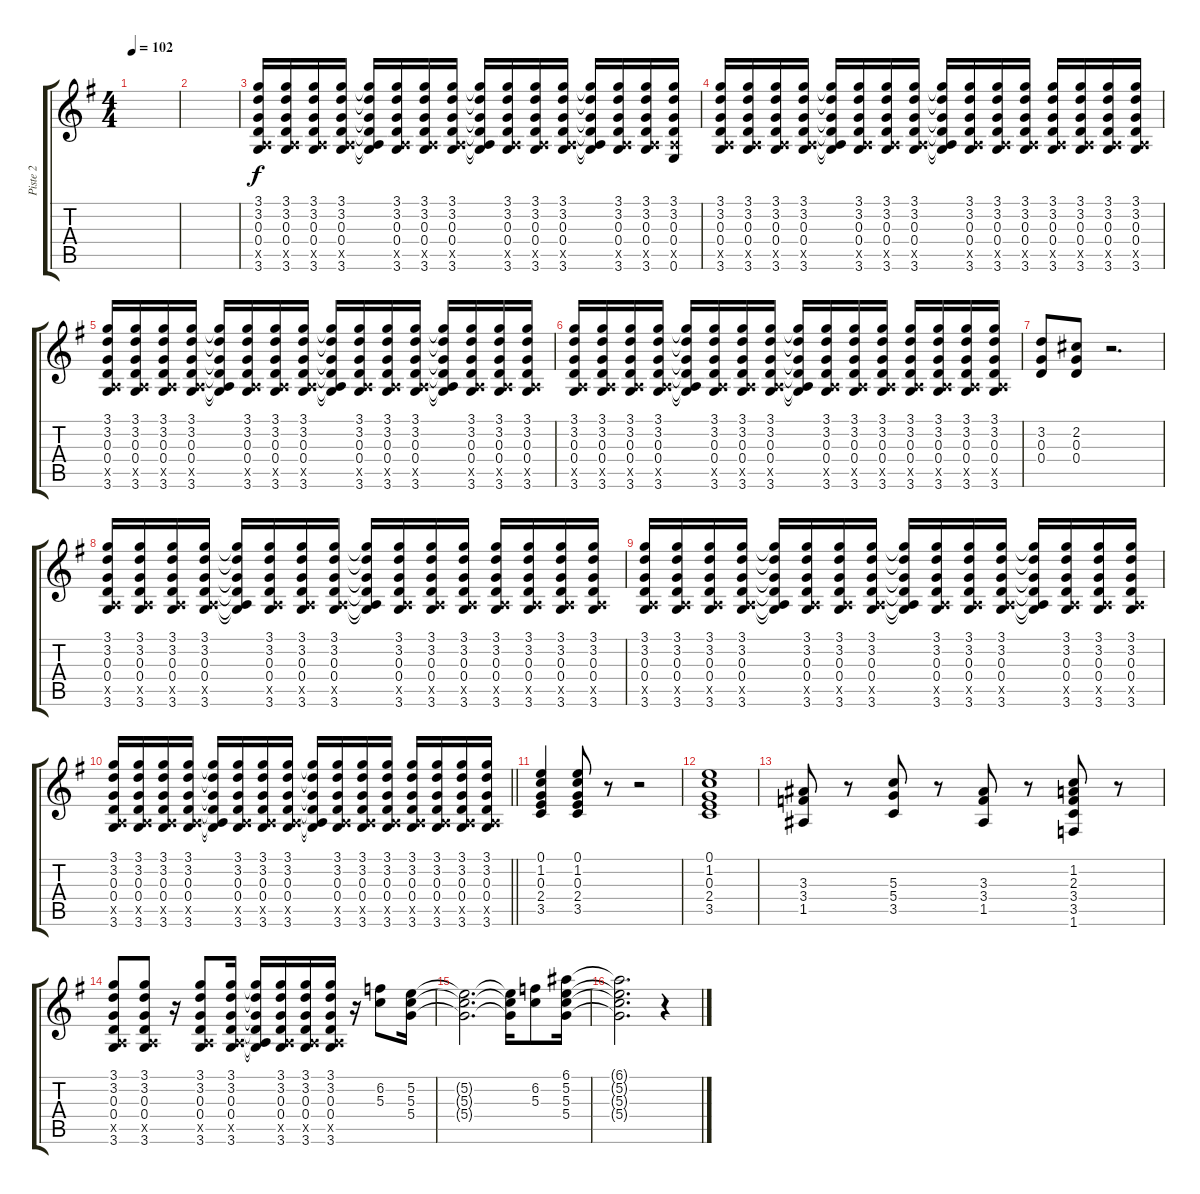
\track ("Piste 2" "Piste 2") {instrument acousticguitarsteel}
\staff {score tabs}
\tuning (E4 B3 G3 D3 A2 E2) {hide}
\ts (4 4)
\tempo 102
\clef g2
\ks g
|
|
(3.1 3.2 0.3 0.4 0.5{x} 3.6).16 (3.1 3.2 0.3 0.4 0.5{x} 3.6).16 (3.1 3.2 0.3 0.4 0.5{x} 3.6).16 (3.1 3.2 0.3 0.4 0.5{x} 3.6).16 (3.1{t} 3.2{t} 0.3{t} 0.4{t} 0.5{t} 3.6{t}).16 (3.1 3.2 0.3 0.4 0.5{x} 3.6).16 (3.1 3.2 0.3 0.4 0.5{x} 3.6).16 (3.1 3.2 0.3 0.4 0.5{x} 3.6).16 (3.1{t} 3.2{t} 0.3{t} 0.4{t} 0.5{t} 3.6{t}).16 (3.1 3.2 0.3 0.4 0.5{x} 3.6).16 (3.1 3.2 0.3 0.4 0.5{x} 3.6).16 (3.1 3.2 0.3 0.4 0.5{x} 3.6).16 (3.1{t} 3.2{t} 0.3{t} 0.4{t} 0.5{t} 3.6{t}).16 (3.1 3.2 0.3 0.4 0.5{x} 3.6).16 (3.1 3.2 0.3 0.4 0.5{x} 3.6).16 (3.1 3.2 0.3 0.4 0.5{x} 0.6).16 |
(3.1 3.2 0.3 0.4 0.5{x} 3.6).16 (3.1 3.2 0.3 0.4 0.5{x} 3.6).16 (3.1 3.2 0.3 0.4 0.5{x} 3.6).16 (3.1 3.2 0.3 0.4 0.5{x} 3.6).16 (3.1{t} 3.2{t} 0.3{t} 0.4{t} 0.5{t} 3.6{t}).16 (3.1 3.2 0.3 0.4 0.5{x} 3.6).16 (3.1 3.2 0.3 0.4 0.5{x} 3.6).16 (3.1 3.2 0.3 0.4 0.5{x} 3.6).16 (3.1{t} 3.2{t} 0.3{t} 0.4{t} 0.5{t} 3.6{t}).16 (3.1 3.2 0.3 0.4 0.5{x} 3.6).16 (3.1 3.2 0.3 0.4 0.5{x} 3.6).16 (3.1 3.2 0.3 0.4 0.5{x} 3.6).16 (3.1 3.2 0.3 0.4 0.5{x} 3.6).16 (3.1 3.2 0.3 0.4 0.5{x} 3.6).16 (3.1 3.2 0.3 0.4 0.5{x} 3.6).16 (3.1 3.2 0.3 0.4 0.5{x} 3.6).16 |
(3.1 3.2 0.3 0.4 0.5{x} 3.6).16 (3.1 3.2 0.3 0.4 0.5{x} 3.6).16 (3.1 3.2 0.3 0.4 0.5{x} 3.6).16 (3.1 3.2 0.3 0.4 0.5{x} 3.6).16 (3.1{t} 3.2{t} 0.3{t} 0.4{t} 0.5{t} 3.6{t}).16 (3.1 3.2 0.3 0.4 0.5{x} 3.6).16 (3.1 3.2 0.3 0.4 0.5{x} 3.6).16 (3.1 3.2 0.3 0.4 0.5{x} 3.6).16 (3.1{t} 3.2{t} 0.3{t} 0.4{t} 0.5{t} 3.6{t}).16 (3.1 3.2 0.3 0.4 0.5{x} 3.6).16 (3.1 3.2 0.3 0.4 0.5{x} 3.6).16 (3.1 3.2 0.3 0.4 0.5{x} 3.6).16 (3.1{t} 3.2{t} 0.3{t} 0.4{t} 0.5{t} 3.6{t}).16 (3.1 3.2 0.3 0.4 0.5{x} 3.6).16 (3.1 3.2 0.3 0.4 0.5{x} 3.6).16 (3.1 3.2 0.3 0.4 0.5{x} 3.6).16 |
(3.1 3.2 0.3 0.4 0.5{x} 3.6).16 (3.1 3.2 0.3 0.4 0.5{x} 3.6).16 (3.1 3.2 0.3 0.4 0.5{x} 3.6).16 (3.1 3.2 0.3 0.4 0.5{x} 3.6).16 (3.1{t} 3.2{t} 0.3{t} 0.4{t} 0.5{t} 3.6{t}).16 (3.1 3.2 0.3 0.4 0.5{x} 3.6).16 (3.1 3.2 0.3 0.4 0.5{x} 3.6).16 (3.1 3.2 0.3 0.4 0.5{x} 3.6).16 (3.1{t} 3.2{t} 0.3{t} 0.4{t} 0.5{t} 3.6{t}).16 (3.1 3.2 0.3 0.4 0.5{x} 3.6).16 (3.1 3.2 0.3 0.4 0.5{x} 3.6).16 (3.1 3.2 0.3 0.4 0.5{x} 3.6).16 (3.1 3.2 0.3 0.4 0.5{x} 3.6).16 (3.1 3.2 0.3 0.4 0.5{x} 3.6).16 (3.1 3.2 0.3 0.4 0.5{x} 3.6).16 (3.1 3.2 0.3 0.4 0.5{x} 3.6).16 |
(3.2 0.3 0.4).8 (2.2 0.3 0.4).8 r.2{d} |
(3.1 3.2 0.3 0.4 0.5{x} 3.6).16 (3.1 3.2 0.3 0.4 0.5{x} 3.6).16 (3.1 3.2 0.3 0.4 0.5{x} 3.6).16 (3.1 3.2 0.3 0.4 0.5{x} 3.6).16 (3.1{t} 3.2{t} 0.3{t} 0.4{t} 0.5{t} 3.6{t}).16 (3.1 3.2 0.3 0.4 0.5{x} 3.6).16 (3.1 3.2 0.3 0.4 0.5{x} 3.6).16 (3.1 3.2 0.3 0.4 0.5{x} 3.6).16 (3.1{t} 3.2{t} 0.3{t} 0.4{t} 0.5{t} 3.6{t}).16 (3.1 3.2 0.3 0.4 0.5{x} 3.6).16 (3.1 3.2 0.3 0.4 0.5{x} 3.6).16 (3.1 3.2 0.3 0.4 0.5{x} 3.6).16 (3.1 3.2 0.3 0.4 0.5{x} 3.6).16 (3.1 3.2 0.3 0.4 0.5{x} 3.6).16 (3.1 3.2 0.3 0.4 0.5{x} 3.6).16 (3.1 3.2 0.3 0.4 0.5{x} 3.6).16 |
(3.1 3.2 0.3 0.4 0.5{x} 3.6).16 (3.1 3.2 0.3 0.4 0.5{x} 3.6).16 (3.1 3.2 0.3 0.4 0.5{x} 3.6).16 (3.1 3.2 0.3 0.4 0.5{x} 3.6).16 (3.1{t} 3.2{t} 0.3{t} 0.4{t} 0.5{t} 3.6{t}).16 (3.1 3.2 0.3 0.4 0.5{x} 3.6).16 (3.1 3.2 0.3 0.4 0.5{x} 3.6).16 (3.1 3.2 0.3 0.4 0.5{x} 3.6).16 (3.1{t} 3.2{t} 0.3{t} 0.4{t} 0.5{t} 3.6{t}).16 (3.1 3.2 0.3 0.4 0.5{x} 3.6).16 (3.1 3.2 0.3 0.4 0.5{x} 3.6).16 (3.1 3.2 0.3 0.4 0.5{x} 3.6).16 (3.1{t} 3.2{t} 0.3{t} 0.4{t} 0.5{t} 3.6{t}).16 (3.1 3.2 0.3 0.4 0.5{x} 3.6).16 (3.1 3.2 0.3 0.4 0.5{x} 3.6).16 (3.1 3.2 0.3 0.4 0.5{x} 3.6).16 |
\barLineRight lightlight
(3.1 3.2 0.3 0.4 0.5{x} 3.6).16 (3.1 3.2 0.3 0.4 0.5{x} 3.6).16 (3.1 3.2 0.3 0.4 0.5{x} 3.6).16 (3.1 3.2 0.3 0.4 0.5{x} 3.6).16 (3.1{t} 3.2{t} 0.3{t} 0.4{t} 0.5{t} 3.6{t}).16 (3.1 3.2 0.3 0.4 0.5{x} 3.6).16 (3.1 3.2 0.3 0.4 0.5{x} 3.6).16 (3.1 3.2 0.3 0.4 0.5{x} 3.6).16 (3.1{t} 3.2{t} 0.3{t} 0.4{t} 0.5{t} 3.6{t}).16 (3.1 3.2 0.3 0.4 0.5{x} 3.6).16 (3.1 3.2 0.3 0.4 0.5{x} 3.6).16 (3.1 3.2 0.3 0.4 0.5{x} 3.6).16 (3.1 3.2 0.3 0.4 0.5{x} 3.6).16 (3.1 3.2 0.3 0.4 0.5{x} 3.6).16 (3.1 3.2 0.3 0.4 0.5{x} 3.6).16 (3.1 3.2 0.3 0.4 0.5{x} 3.6).16 |
(0.1 1.2 0.3 2.4 3.5).4 (0.1 1.2 0.3 2.4 3.5).8 r.8 r.2 |
(0.1 1.2 0.3 2.4 3.5).1 |
(3.3 3.4 1.5).8 r.8 (5.3 5.4 3.5).8 r.8 (3.3 3.4 1.5).8 r.8 (1.2 2.3 3.4 3.5 1.6).8 r.8 |
(3.1 3.2 0.3 0.4 0.5{x} 3.6).8 (3.1 3.2 0.3 0.4 0.5{x} 3.6).8 r.16 (3.1 3.2 0.3 0.4 0.5{x} 3.6).8 (3.1 3.2 0.3 0.4 0.5{x} 3.6).16 (3.1{t} 3.2{t} 0.3{t} 0.4{t} 0.5{t} 3.6{t}).16 (3.1 3.2 0.3 0.4 0.5{x} 3.6).16 (3.1 3.2 0.3 0.4 0.5{x} 3.6).16 (3.1 3.2 0.3 0.4 0.5{x} 3.6).16 r.16 (6.2 5.3).8 (5.2 5.3 5.4).16 |
(5.2{t} 5.3{t} 5.4{t}).2{d} (5.2{t} 5.3{t} 5.4{t}).16 (6.2 5.3).8 (6.1 5.2 5.3 5.4).16 |
(6.1{t} 5.2{t} 5.3{t} 5.4{t}).2{d} r.4
